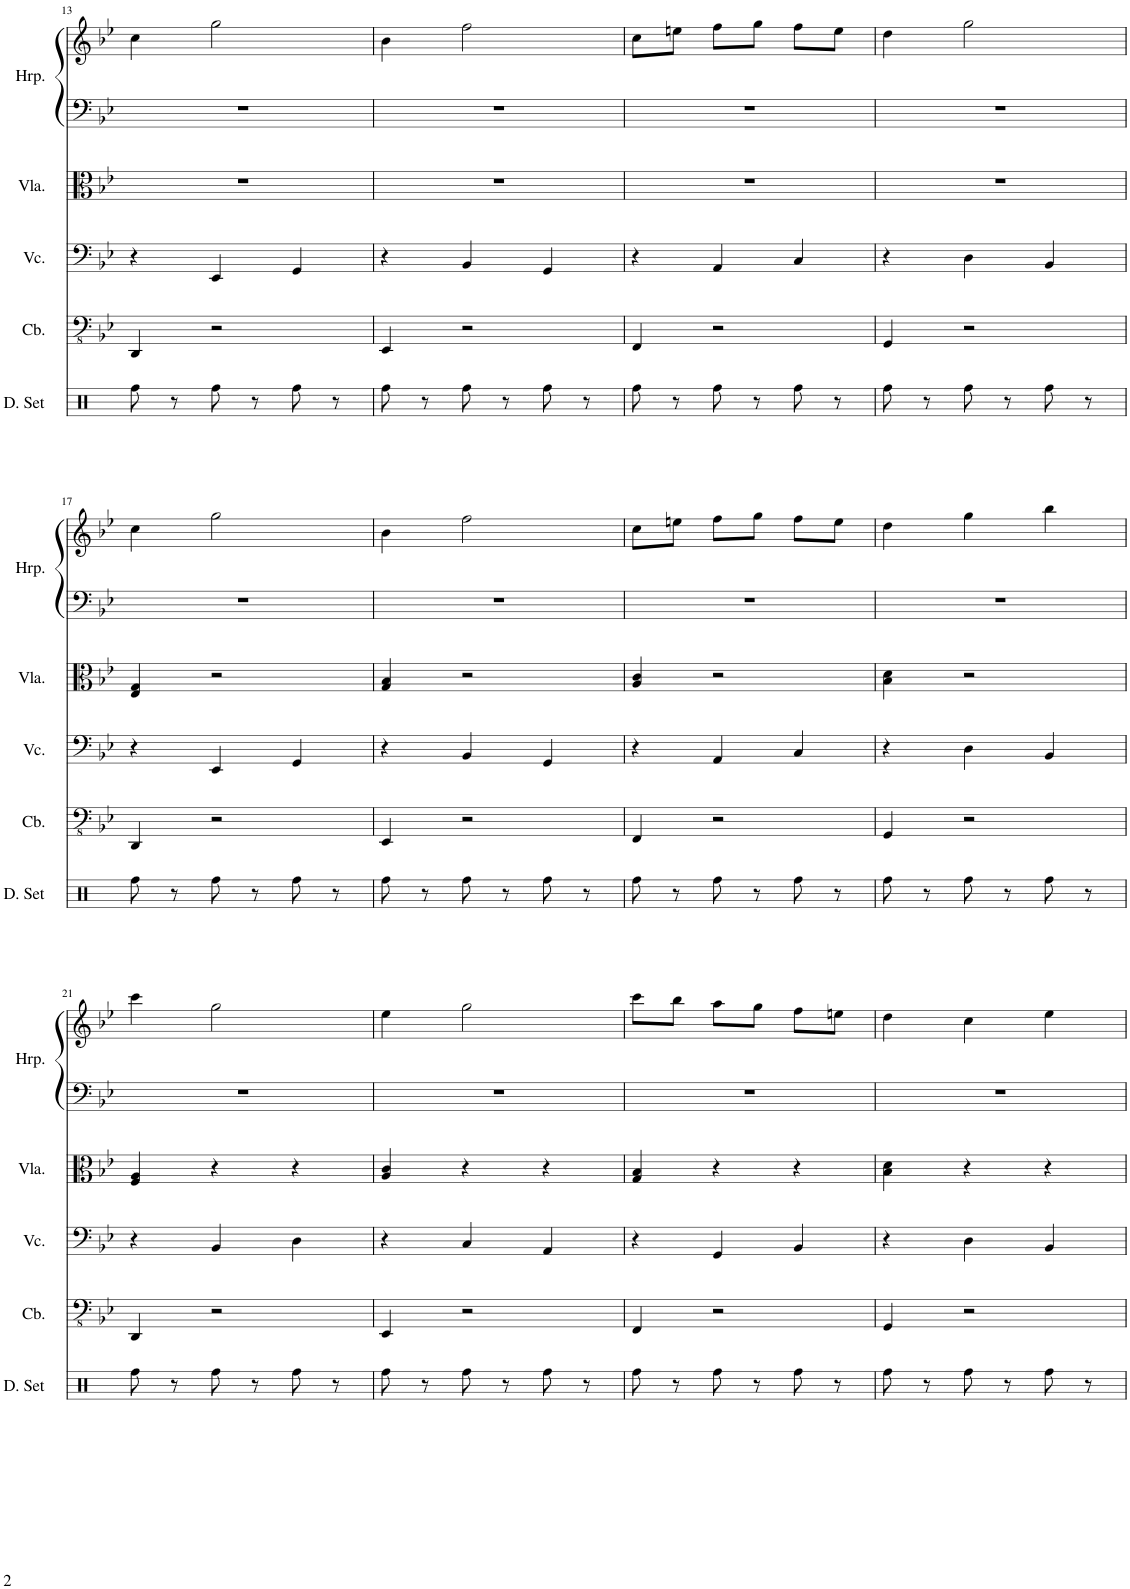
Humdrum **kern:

**kern	**kern	**kern	**kern	**kern	**kern
*part5	*part4	*part3	*part2	*part1	*part1
*staff6	*staff5	*staff4	*staff3	*staff2	*staff1
*I"ドラムセット	*I"コントラバス	*I"チェロ	*I"ヴィオラ	*I"ハープ	*
!!LO:PB:g=z
*clefX	*clefFv4	*clefF4	*clefC3	*clefF4	*clefG2
*	*ITrd7c12	*	*	*	*
*k[]	*k[b-e-]	*k[b-e-]	*k[b-e-]	*k[b-e-]	*k[b-e-]
*M3/4	*M3/4	*M3/4	*M3/4	*M3/4	*M3/4
=13	=13	=13	=13	=13	=13
8Rff\	4DDD/	4r	2.r	2.r	4cc\
8r	.	.	.	.	.
8Rff\	2r	4EE-/	.	.	2gg\
8r	.	.	.	.	.
8Rff\	.	4GG/	.	.	.
8r	.	.	.	.	.
=14	=14	=14	=14	=14	=14
8Rff\	4EEE-/	4r	2.r	2.r	4b-\
8r	.	.	.	.	.
8Rff\	2r	4BB-/	.	.	2ff\
8r	.	.	.	.	.
8Rff\	.	4GG/	.	.	.
8r	.	.	.	.	.
=15	=15	=15	=15	=15	=15
8Rff\	4FFF/	4r	2.r	2.r	8cc\L
8r	.	.	.	.	8een\J
8Rff\	2r	4AA/	.	.	8ff\L
8r	.	.	.	.	8gg\J
8Rff\	.	4C/	.	.	8ff\L
8r	.	.	.	.	8ee\J
=16	=16	=16	=16	=16	=16
8Rff\	4GGG/	4r	2.r	2.r	4dd\
8r	.	.	.	.	.
8Rff\	2r	4D\	.	.	2gg\
8r	.	.	.	.	.
8Rff\	.	4BB-/	.	.	.
8r	.	.	.	.	.
!!LO:LB:g=z
=17	=17	=17	=17	=17	=17
8Rff\	4DDD/	4r	4E-/ 4G/	2.r	4cc\
8r	.	.	.	.	.
8Rff\	2r	4EE-/	2r	.	2gg\
8r	.	.	.	.	.
8Rff\	.	4GG/	.	.	.
8r	.	.	.	.	.
=18	=18	=18	=18	=18	=18
8Rff\	4EEE-/	4r	4G/ 4B-/	2.r	4b-\
8r	.	.	.	.	.
8Rff\	2r	4BB-/	2r	.	2ff\
8r	.	.	.	.	.
8Rff\	.	4GG/	.	.	.
8r	.	.	.	.	.
=19	=19	=19	=19	=19	=19
8Rff\	4FFF/	4r	4A/ 4c/	2.r	8cc\L
8r	.	.	.	.	8een\J
8Rff\	2r	4AA/	2r	.	8ff\L
8r	.	.	.	.	8gg\J
8Rff\	.	4C/	.	.	8ff\L
8r	.	.	.	.	8ee\J
=20	=20	=20	=20	=20	=20
8Rff\	4GGG/	4r	4B-\ 4d\	2.r	4dd\
8r	.	.	.	.	.
8Rff\	2r	4D\	2r	.	4gg\
8r	.	.	.	.	.
8Rff\	.	4BB-/	.	.	4bb-\
8r	.	.	.	.	.
!!LO:LB:g=z
=21	=21	=21	=21	=21	=21
8Rff\	4DDD/	4r	4F/ 4A/	2.r	4ccc\
8r	.	.	.	.	.
8Rff\	2r	4BB-/	4r	.	2gg\
8r	.	.	.	.	.
8Rff\	.	4D\	4r	.	.
8r	.	.	.	.	.
=22	=22	=22	=22	=22	=22
8Rff\	4EEE-/	4r	4A/ 4c/	2.r	4ee-\
8r	.	.	.	.	.
8Rff\	2r	4C/	4r	.	2gg\
8r	.	.	.	.	.
8Rff\	.	4AA/	4r	.	.
8r	.	.	.	.	.
=23	=23	=23	=23	=23	=23
8Rff\	4FFF/	4r	4G/ 4B-/	2.r	8ccc\L
8r	.	.	.	.	8bb-\J
8Rff\	2r	4GG/	4r	.	8aa\L
8r	.	.	.	.	8gg\J
8Rff\	.	4BB-/	4r	.	8ff\L
8r	.	.	.	.	8een\J
=24	=24	=24	=24	=24	=24
8Rff\	4GGG/	4r	4B-\ 4d\	2.r	4dd\
8r	.	.	.	.	.
8Rff\	2r	4D\	4r	.	4cc\
8r	.	.	.	.	.
8Rff\	.	4BB-/	4r	.	4ee-\
8r	.	.	.	.	.
=	=	=	=	=	=
*-	*-	*-	*-	*-	*-
